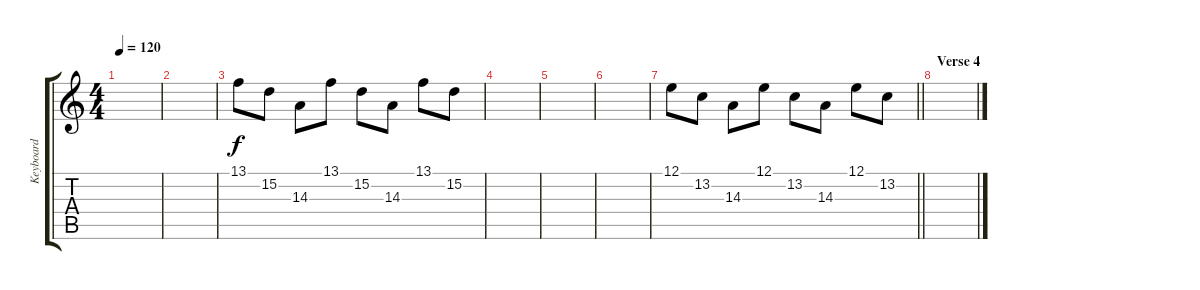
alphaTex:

\track ("Keyboard" "Keyboard") {instrument lead2sawtooth}
\staff {score tabs}
\tuning (E4 B3 G3 D3 A2 E2) {hide}
\ts (4 4)
\tempo 120
\clef g2
\ks c
|
|
13.1.8 15.2.8 14.3.8 13.1.8 15.2.8 14.3.8 13.1.8 15.2.8 |
|
|
|
\barLineRight lightlight
12.1.8 13.2.8 14.3.8 12.1.8 13.2.8 14.3.8 12.1.8 13.2.8 |
\section ("" "Verse 4")
